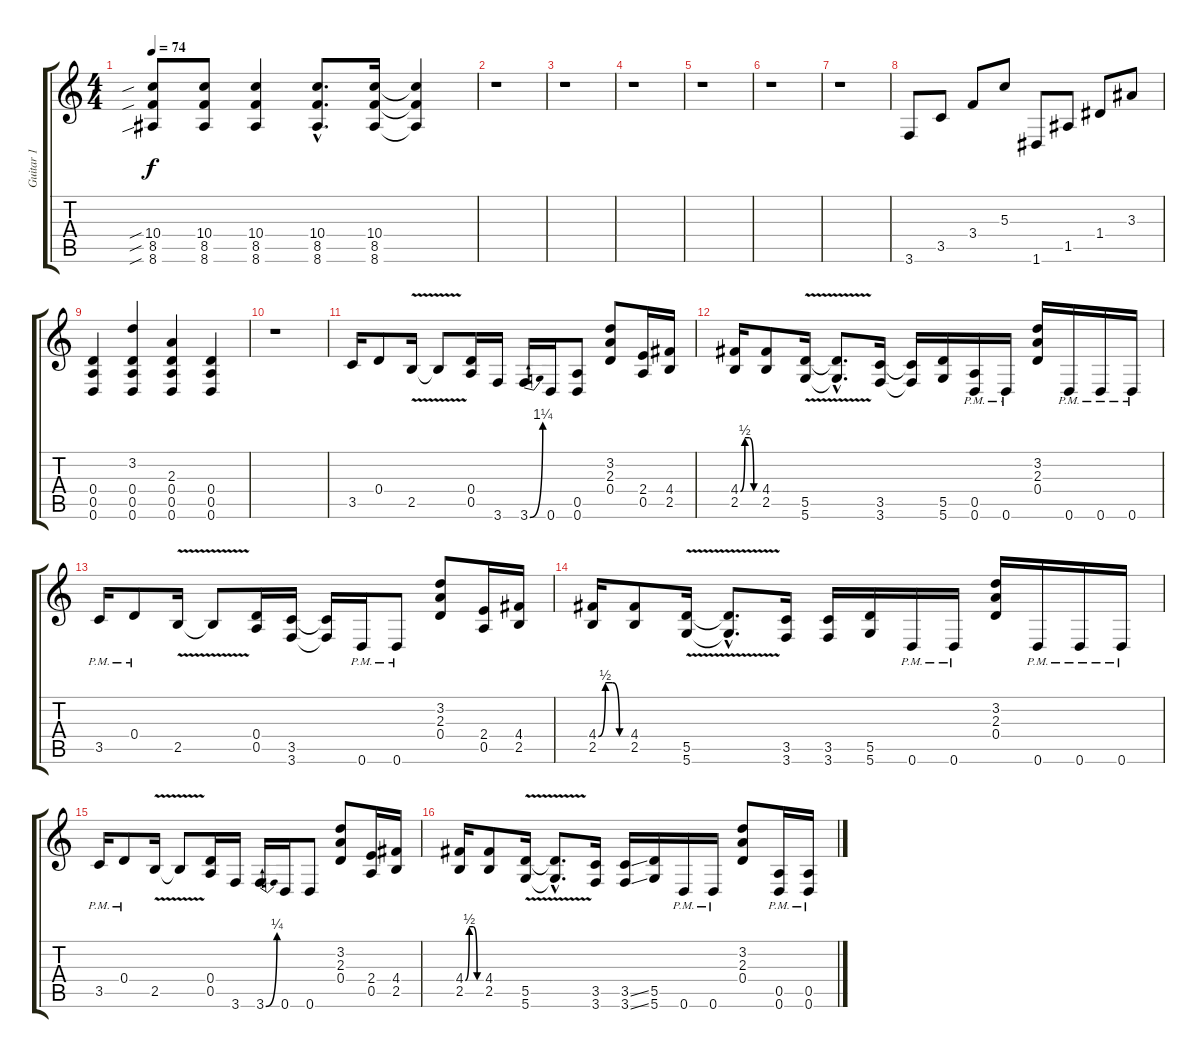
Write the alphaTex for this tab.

\track ("Guitar 1" "Guitar 1") {instrument electricguitarclean}
\staff {score tabs}
\tuning (E4 B3 G3 D3 A2 D2) {hide}
\ts (4 4)
\tempo 74
\clef g2
\ks c
(10.4{sib} 8.5{sib} 8.6{sib}).8{dy f} (10.4 8.5 8.6).8 (10.4 8.5 8.6).4 (10.4{hac} 8.5{hac} 8.6{hac}).8{d} (10.4 8.5 8.6).16 (10.4{t} 8.5{t} 8.6{t}).4 |
r.1 |
r.1 |
r.1 |
r.1 |
r.1 |
r.1 |
3.6.8 3.5.8 3.4.8 5.3.8 1.6.8 1.5.8 1.4.8 3.3.8 |
(0.4 0.5 0.6).4 (3.2 0.4 0.5 0.6).4 (2.3 0.4 0.5 0.6).4 (0.4 0.5 0.6).4 |
r.1 |
3.5.16 0.4.8 2.5{v}.16 2.5{t}.8 (0.4 0.5).16 3.6.16 3.6{be (bend 0 0 60 5)}.16 0.6.16 (0.5 0.6).8 (3.2 2.3 0.4).8 (2.4 0.5).16 (4.4 2.5).16 |
(4.4{be (custom 0 0 15 2 30 2 45 0 60 0)} 2.5).16 (4.4 2.5).8 (5.5{v} 5.6{v}).16 (5.5{hac t} 5.6{hac t}).8{d} (3.5 3.6).16 (3.5{t} 3.6{t}).16 (5.5 5.6).16 (0.5 0.6{pm}).16 0.6{pm}.16 (3.2 2.3 0.4).16 0.6{pm}.16 0.6{pm}.16 0.6{pm}.16 |
3.5{pm}.16 0.4{pm}.8 2.5{v}.16 2.5{t}.8 (0.4 0.5).16 (3.5 3.6).16 (3.5{t} 3.6{t}).16 0.6{pm}.16 0.6{pm}.8 (3.2 2.3 0.4).8 (2.4 0.5).16 (4.4 2.5).16 |
(4.4{be (custom 0 0 15 2 30 2 45 0 60 0)} 2.5).16 (4.4 2.5).8 (5.5{v} 5.6).16 (5.5{hac t} 5.6{hac t}).8{d} (3.5 3.6).16 (3.5 3.6).16 (5.5 5.6).16 0.6{pm}.16 0.6{pm}.16 (3.2 2.3 0.4).16 0.6{pm}.16 0.6{pm}.16 0.6{pm}.16 |
3.5{pm}.16 0.4{pm}.8 2.5{v}.16 2.5{t}.8 (0.4 0.5).16 3.6.16 3.6{be (bend 0 0 60 1)}.16 0.6.16 0.6.8 (3.2 2.3 0.4).8 (2.4 0.5).16 (4.4 2.5).16 |
(4.4{be (custom 0 0 15 2 30 2 45 0 60 0)} 2.5).16 (4.4 2.5).8 (5.5{v} 5.6{v}).16 (5.5{hac t} 5.6{hac t}).8{d} (3.5 3.6).16 (3.5{ss} 3.6{ss}).16 (5.5 5.6).16 0.6{pm}.16 0.6{pm}.16 (3.2 2.3 0.4).8 (0.5 0.6{pm}).16 (0.5 0.6{pm}).16
